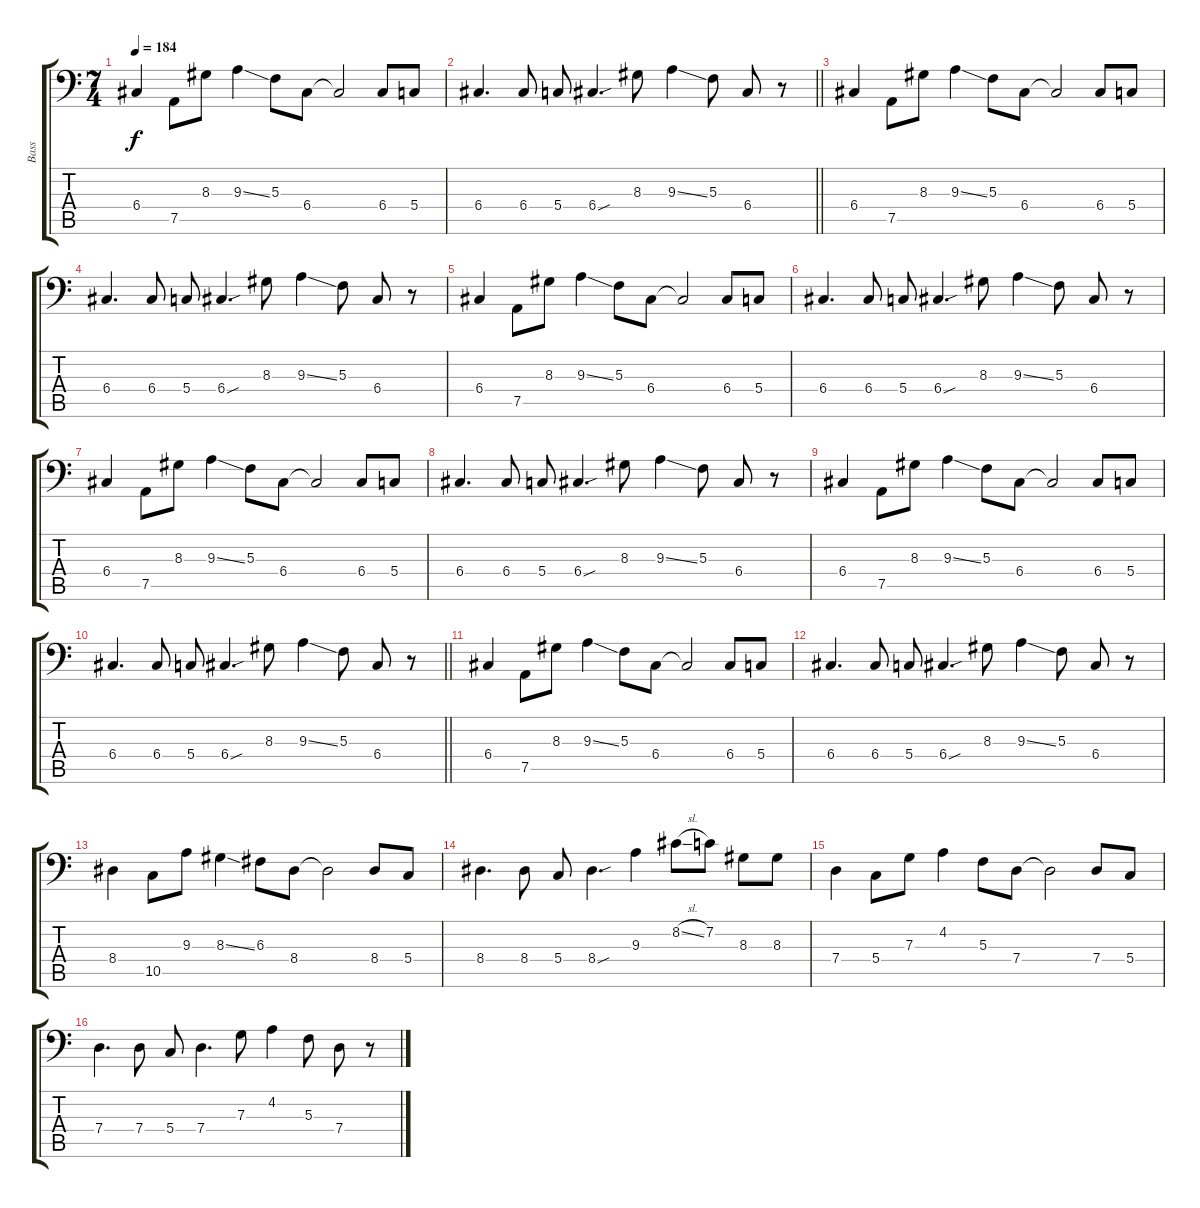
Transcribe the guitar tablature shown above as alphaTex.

\track ("Bass" "Bass") {instrument electricbassfinger}
\staff {score tabs}
\tuning (Bb2 F2 C2 G1 D1 A0) {hide}
\ts (7 4)
\tempo 184
\clef f4
\ks c
6.4.4{dy f} 7.5.8 8.3.8 9.3{ss}.4 5.3.8 6.4.8 6.4{t}.2 6.4.8 5.4.8 |
\barLineRight lightlight
6.4.4{d} 6.4.8 5.4.8 6.4{sou}.4{d} 8.3.8 9.3{ss}.4 5.3.8 6.4.8 r.8 |
6.4.4 7.5.8 8.3.8 9.3{ss}.4 5.3.8 6.4.8 6.4{t}.2 6.4.8 5.4.8 |
6.4.4{d} 6.4.8 5.4.8 6.4{sou}.4{d} 8.3.8 9.3{ss}.4 5.3.8 6.4.8 r.8 |
6.4.4 7.5.8 8.3.8 9.3{ss}.4 5.3.8 6.4.8 6.4{t}.2 6.4.8 5.4.8 |
6.4.4{d} 6.4.8 5.4.8 6.4{sou}.4{d} 8.3.8 9.3{ss}.4 5.3.8 6.4.8 r.8 |
6.4.4 7.5.8 8.3.8 9.3{ss}.4 5.3.8 6.4.8 6.4{t}.2 6.4.8 5.4.8 |
6.4.4{d} 6.4.8 5.4.8 6.4{sou}.4{d} 8.3.8 9.3{ss}.4 5.3.8 6.4.8 r.8 |
6.4.4 7.5.8 8.3.8 9.3{ss}.4 5.3.8 6.4.8 6.4{t}.2 6.4.8 5.4.8 |
\barLineRight lightlight
6.4.4{d} 6.4.8 5.4.8 6.4{sou}.4{d} 8.3.8 9.3{ss}.4 5.3.8 6.4.8 r.8 |
6.4.4 7.5.8 8.3.8 9.3{ss}.4 5.3.8 6.4.8 6.4{t}.2 6.4.8 5.4.8 |
6.4.4{d} 6.4.8 5.4.8 6.4{sou}.4{d} 8.3.8 9.3{ss}.4 5.3.8 6.4.8 r.8 |
8.4.4 10.5.8 9.3.8 8.3{ss}.4 6.3.8 8.4.8 8.4{t}.2 8.4.8 5.4.8 |
8.4.4{d} 8.4.8 5.4.8 8.4{sou}.4{d} 9.3.4 8.2{sl}.8 7.2.8 8.3.8 8.3.8 |
7.4.4 5.4.8 7.3.8 4.2.4 5.3.8 7.4.8 7.4{t}.2 7.4.8 5.4.8 |
7.4.4{d} 7.4.8 5.4.8 7.4.4{d} 7.3.8 4.2.4 5.3.8 7.4.8 r.8
